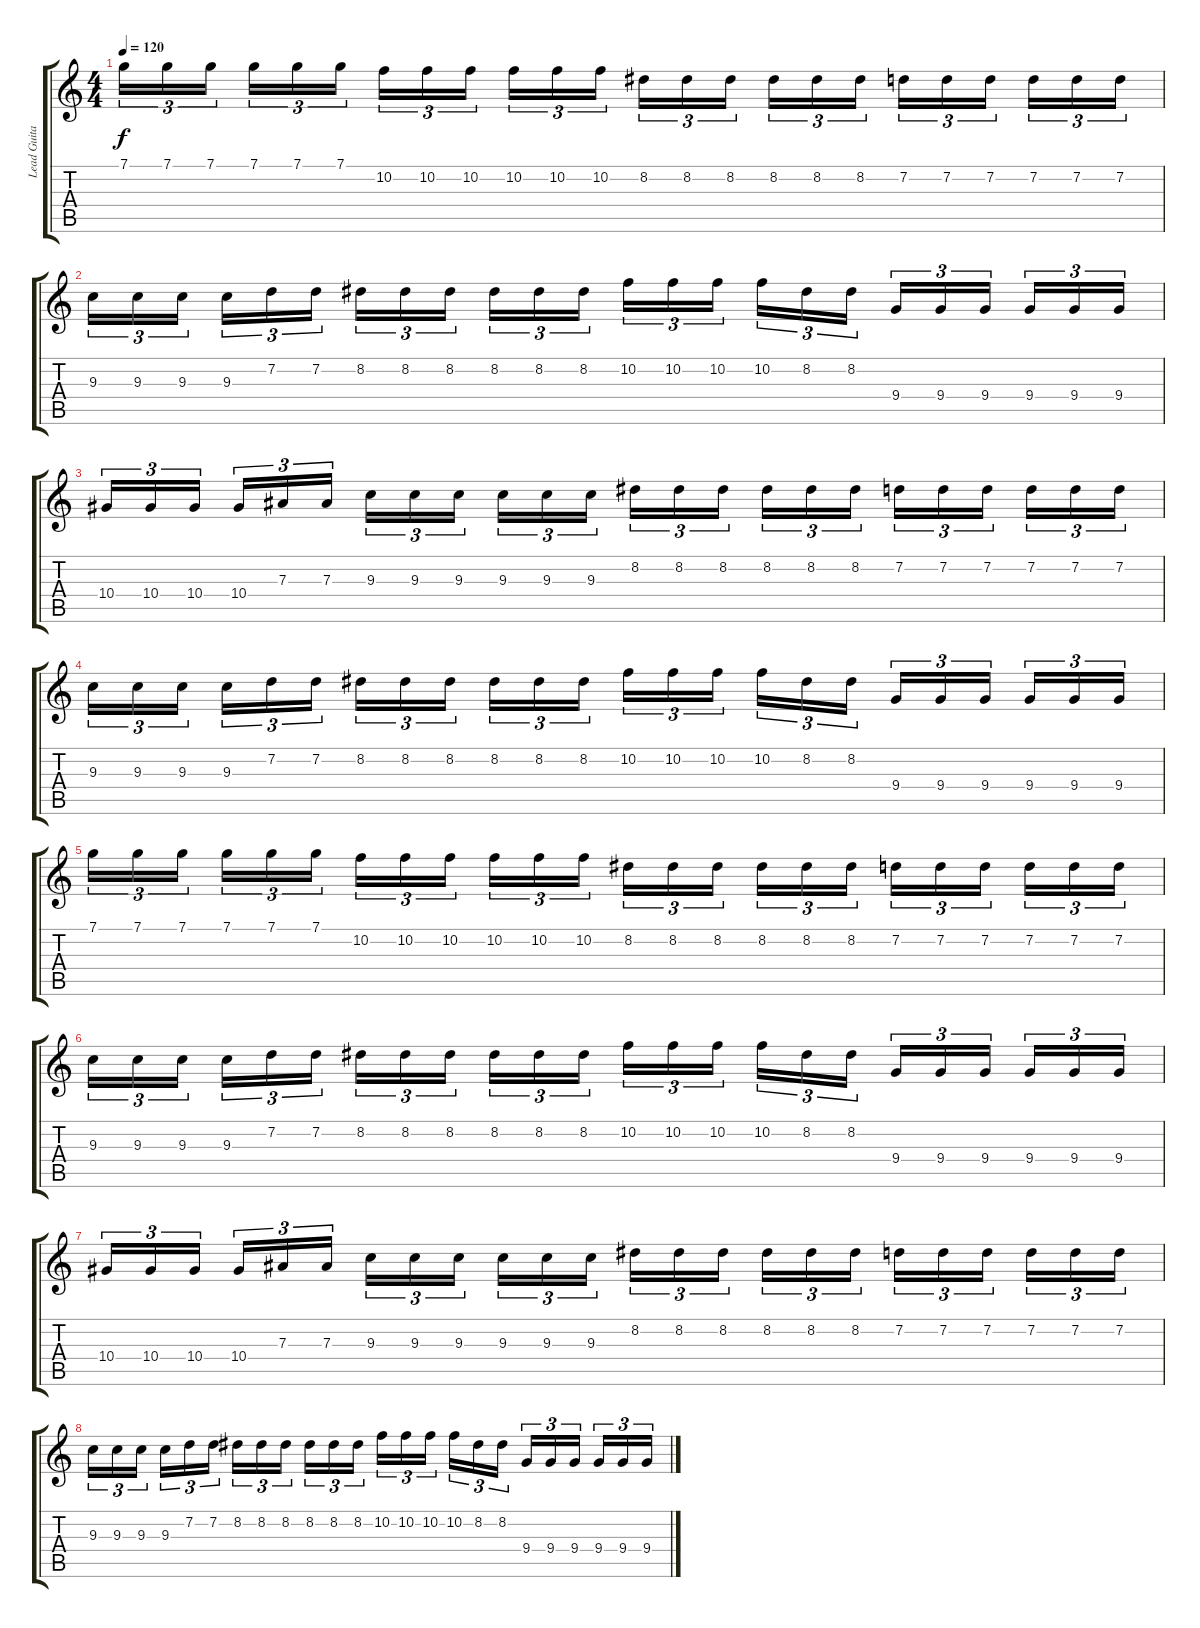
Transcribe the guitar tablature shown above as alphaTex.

\track ("Lead Guitar" "Lead Guita") {instrument overdrivenguitar}
\staff {score tabs}
\tuning (C4 G3 Eb3 Bb2 F2 C2) {hide}
\ts (4 4)
\tempo 120
\clef g2
\ks c
7.1.16{tu (3 2) dy f} 7.1.16{tu (3 2)} 7.1.16{tu (3 2)} 7.1.16{tu (3 2)} 7.1.16{tu (3 2)} 7.1.16{tu (3 2)} 10.2.16{tu (3 2)} 10.2.16{tu (3 2)} 10.2.16{tu (3 2)} 10.2.16{tu (3 2)} 10.2.16{tu (3 2)} 10.2.16{tu (3 2)} 8.2.16{tu (3 2)} 8.2.16{tu (3 2)} 8.2.16{tu (3 2)} 8.2.16{tu (3 2)} 8.2.16{tu (3 2)} 8.2.16{tu (3 2)} 7.2.16{tu (3 2)} 7.2.16{tu (3 2)} 7.2.16{tu (3 2)} 7.2.16{tu (3 2)} 7.2.16{tu (3 2)} 7.2.16{tu (3 2)} |
9.3.16{tu (3 2)} 9.3.16{tu (3 2)} 9.3.16{tu (3 2)} 9.3.16{tu (3 2)} 7.2.16{tu (3 2)} 7.2.16{tu (3 2)} 8.2.16{tu (3 2)} 8.2.16{tu (3 2)} 8.2.16{tu (3 2)} 8.2.16{tu (3 2)} 8.2.16{tu (3 2)} 8.2.16{tu (3 2)} 10.2.16{tu (3 2)} 10.2.16{tu (3 2)} 10.2.16{tu (3 2)} 10.2.16{tu (3 2)} 8.2.16{tu (3 2)} 8.2.16{tu (3 2)} 9.4.16{tu (3 2)} 9.4.16{tu (3 2)} 9.4.16{tu (3 2)} 9.4.16{tu (3 2)} 9.4.16{tu (3 2)} 9.4.16{tu (3 2)} |
10.4.16{tu (3 2)} 10.4.16{tu (3 2)} 10.4.16{tu (3 2)} 10.4.16{tu (3 2)} 7.3.16{tu (3 2)} 7.3.16{tu (3 2)} 9.3.16{tu (3 2)} 9.3.16{tu (3 2)} 9.3.16{tu (3 2)} 9.3.16{tu (3 2)} 9.3.16{tu (3 2)} 9.3.16{tu (3 2)} 8.2.16{tu (3 2)} 8.2.16{tu (3 2)} 8.2.16{tu (3 2)} 8.2.16{tu (3 2)} 8.2.16{tu (3 2)} 8.2.16{tu (3 2)} 7.2.16{tu (3 2)} 7.2.16{tu (3 2)} 7.2.16{tu (3 2)} 7.2.16{tu (3 2)} 7.2.16{tu (3 2)} 7.2.16{tu (3 2)} |
9.3.16{tu (3 2)} 9.3.16{tu (3 2)} 9.3.16{tu (3 2)} 9.3.16{tu (3 2)} 7.2.16{tu (3 2)} 7.2.16{tu (3 2)} 8.2.16{tu (3 2)} 8.2.16{tu (3 2)} 8.2.16{tu (3 2)} 8.2.16{tu (3 2)} 8.2.16{tu (3 2)} 8.2.16{tu (3 2)} 10.2.16{tu (3 2)} 10.2.16{tu (3 2)} 10.2.16{tu (3 2)} 10.2.16{tu (3 2)} 8.2.16{tu (3 2)} 8.2.16{tu (3 2)} 9.4.16{tu (3 2)} 9.4.16{tu (3 2)} 9.4.16{tu (3 2)} 9.4.16{tu (3 2)} 9.4.16{tu (3 2)} 9.4.16{tu (3 2)} |
7.1.16{tu (3 2)} 7.1.16{tu (3 2)} 7.1.16{tu (3 2)} 7.1.16{tu (3 2)} 7.1.16{tu (3 2)} 7.1.16{tu (3 2)} 10.2.16{tu (3 2)} 10.2.16{tu (3 2)} 10.2.16{tu (3 2)} 10.2.16{tu (3 2)} 10.2.16{tu (3 2)} 10.2.16{tu (3 2)} 8.2.16{tu (3 2)} 8.2.16{tu (3 2)} 8.2.16{tu (3 2)} 8.2.16{tu (3 2)} 8.2.16{tu (3 2)} 8.2.16{tu (3 2)} 7.2.16{tu (3 2)} 7.2.16{tu (3 2)} 7.2.16{tu (3 2)} 7.2.16{tu (3 2)} 7.2.16{tu (3 2)} 7.2.16{tu (3 2)} |
9.3.16{tu (3 2)} 9.3.16{tu (3 2)} 9.3.16{tu (3 2)} 9.3.16{tu (3 2)} 7.2.16{tu (3 2)} 7.2.16{tu (3 2)} 8.2.16{tu (3 2)} 8.2.16{tu (3 2)} 8.2.16{tu (3 2)} 8.2.16{tu (3 2)} 8.2.16{tu (3 2)} 8.2.16{tu (3 2)} 10.2.16{tu (3 2)} 10.2.16{tu (3 2)} 10.2.16{tu (3 2)} 10.2.16{tu (3 2)} 8.2.16{tu (3 2)} 8.2.16{tu (3 2)} 9.4.16{tu (3 2)} 9.4.16{tu (3 2)} 9.4.16{tu (3 2)} 9.4.16{tu (3 2)} 9.4.16{tu (3 2)} 9.4.16{tu (3 2)} |
10.4.16{tu (3 2)} 10.4.16{tu (3 2)} 10.4.16{tu (3 2)} 10.4.16{tu (3 2)} 7.3.16{tu (3 2)} 7.3.16{tu (3 2)} 9.3.16{tu (3 2)} 9.3.16{tu (3 2)} 9.3.16{tu (3 2)} 9.3.16{tu (3 2)} 9.3.16{tu (3 2)} 9.3.16{tu (3 2)} 8.2.16{tu (3 2)} 8.2.16{tu (3 2)} 8.2.16{tu (3 2)} 8.2.16{tu (3 2)} 8.2.16{tu (3 2)} 8.2.16{tu (3 2)} 7.2.16{tu (3 2)} 7.2.16{tu (3 2)} 7.2.16{tu (3 2)} 7.2.16{tu (3 2)} 7.2.16{tu (3 2)} 7.2.16{tu (3 2)} |
9.3.16{tu (3 2)} 9.3.16{tu (3 2)} 9.3.16{tu (3 2)} 9.3.16{tu (3 2)} 7.2.16{tu (3 2)} 7.2.16{tu (3 2)} 8.2.16{tu (3 2)} 8.2.16{tu (3 2)} 8.2.16{tu (3 2)} 8.2.16{tu (3 2)} 8.2.16{tu (3 2)} 8.2.16{tu (3 2)} 10.2.16{tu (3 2)} 10.2.16{tu (3 2)} 10.2.16{tu (3 2)} 10.2.16{tu (3 2)} 8.2.16{tu (3 2)} 8.2.16{tu (3 2)} 9.4.16{tu (3 2)} 9.4.16{tu (3 2)} 9.4.16{tu (3 2)} 9.4.16{tu (3 2)} 9.4.16{tu (3 2)} 9.4.16{tu (3 2)}
